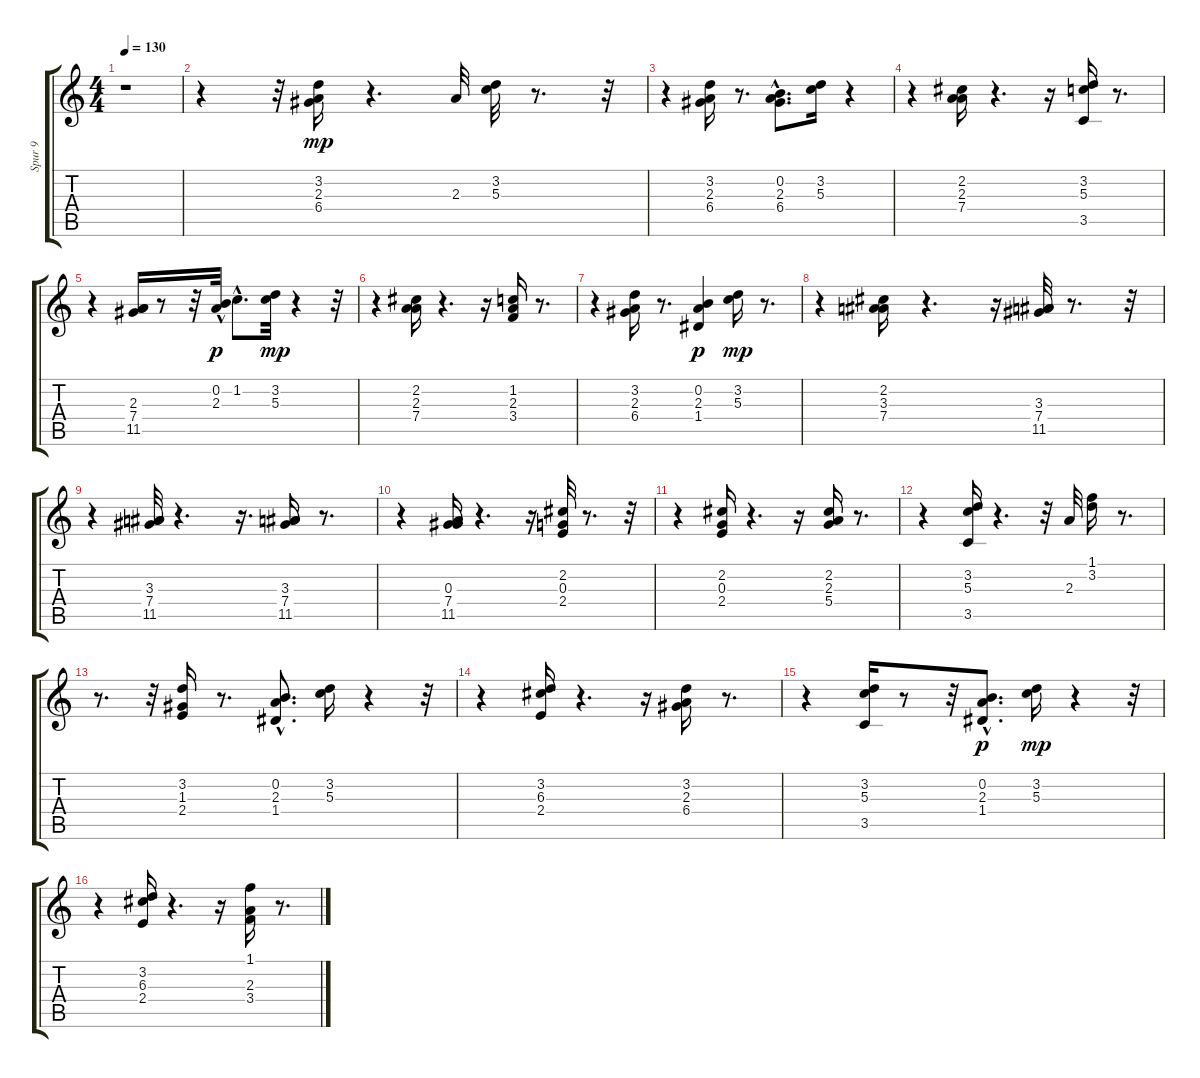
\track ("Spur 9" "Spur 9") {instrument acousticguitarnylon}
\staff {score tabs}
\tuning (E4 B3 G3 D3 A2 E2) {hide}
\ts (4 4)
\tempo 130
\clef g2
\ks c
r.1{dy f} |
r.4 r.32 (3.2 2.3 6.4).16{dy mp} r.4{d} 2.3.32 (3.2 5.3).32 r.8{d} r.32 |
r.4 (3.2 2.3 6.4).16 r.8{d} (0.2{hac} 2.3{hac} 6.4{hac}).8{d} (3.2 5.3).16 r.4 |
r.4 (2.2 2.3 7.4).16 r.4{d} r.16 (3.2 5.3 3.5).16 r.8{d} |
r.4 (2.3 7.4 11.5).16 r.8 r.32 (0.2{hac} 2.3{hac}).32{dy p} 1.2{hac}.8{d} (3.2 5.3).32{dy mp} r.4 r.32 |
r.4 (2.2 2.3 7.4).16 r.4{d} r.16 (1.2 2.3 3.4).16 r.8{d} |
r.4 (3.2 2.3 6.4).16 r.8{d} (0.2 2.3 1.4).4{dy p} (3.2 5.3).16{dy mp} r.8{d} |
r.4 (2.2 3.3 7.4).16 r.4{d} r.16 (3.3 7.4 11.5).32 r.8{d} r.32 |
r.4 (3.3 7.4 11.5).32 r.4{d} r.16{d} (3.3 7.4 11.5).16 r.8{d} |
r.4 (0.3 7.4 11.5).16 r.4{d} r.16 (2.2 0.3 2.4).32 r.8{d} r.32 |
r.4 (2.2 0.3 2.4).16 r.4{d} r.16 (2.2 2.3 5.4).16 r.8{d} |
r.4 (3.2 5.3 3.5).16 r.4{d} r.32 2.3.32 (1.1 3.2).16 r.8{d} |
r.8{d} r.32 (3.2 1.3 2.4).16 r.8{d} (0.2{hac} 2.3 1.4{hac}).8{d} (3.2 5.3).16 r.4 r.32 |
r.4 (3.2 6.3 2.4).16 r.4{d} r.16 (3.2 2.3 6.4).16 r.8{d} |
r.4 (3.2 5.3 3.5).16 r.8 r.32 (0.2{hac} 2.3{hac} 1.4{hac}).8{d dy p} (3.2 5.3).16{dy mp} r.4 r.32 |
r.4 (3.2 6.3 2.4).16 r.4{d} r.16 (1.1 2.3 3.4).16 r.8{d}
